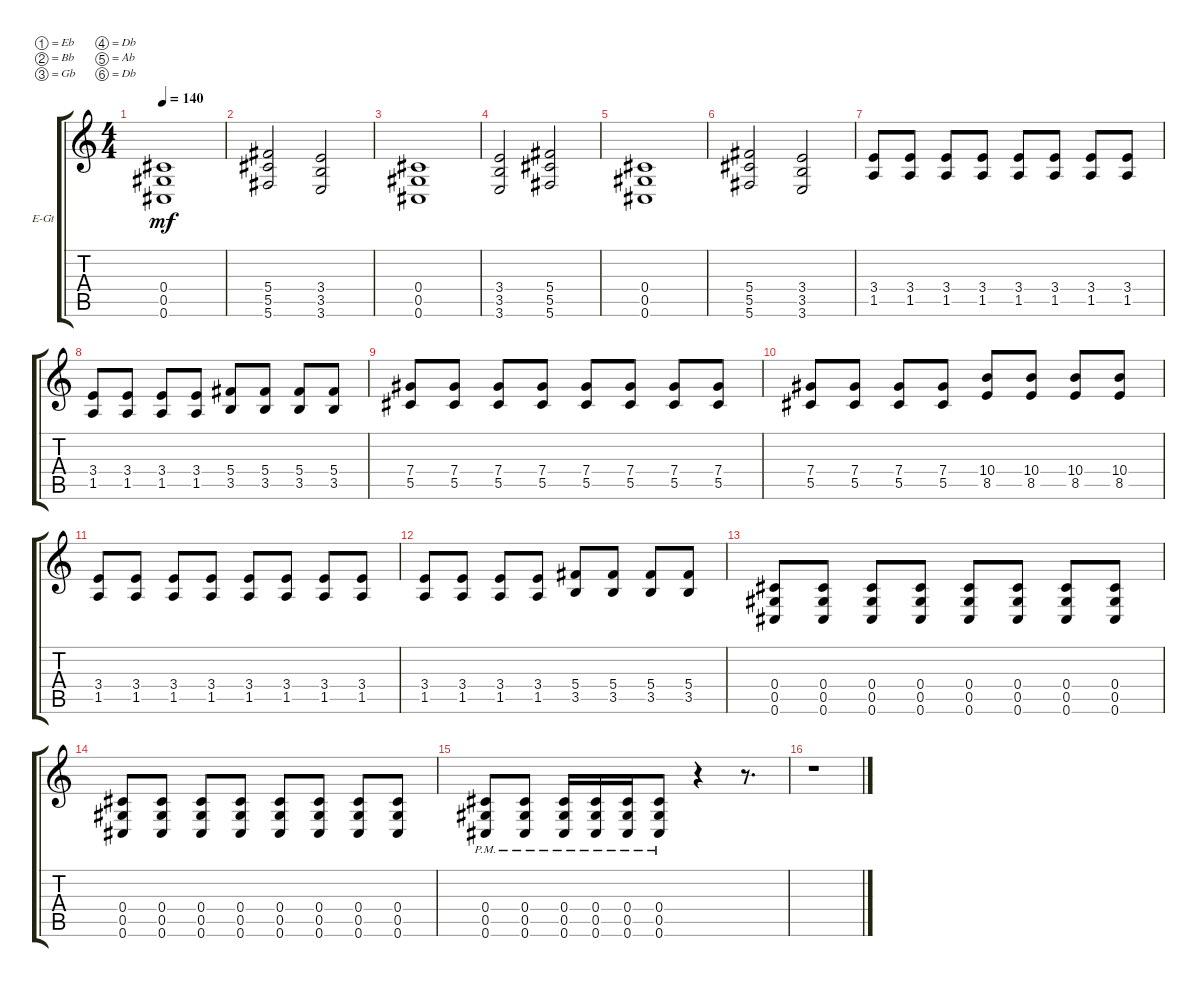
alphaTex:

\defaultSystemsLayout 4
\bracketExtendMode groupsimilarinstruments
\firstSystemTrackNameOrientation horizontal
\otherSystemsTrackNameOrientation horizontal
\track ("Electric Guitar" "E-Gt") {instrument distortionguitar}
\staff {score tabs}
\tuning (Eb4 Bb3 Gb3 Db3 Ab2 Db2)
\ts (4 4)
\tempo 140
\clef g2
\ks c
(0.4 0.5 0.6).1{dy mf} |
(5.6 5.5 5.4).2 (3.4 3.5 3.6).2 |
(0.6 0.5 0.4).1 |
(3.6 3.5 3.4).2 (5.6 5.5 5.4).2 |
(0.4 0.5 0.6).1 |
(5.6 5.5 5.4).2 (3.4 3.5 3.6).2 |
(1.5 3.4).8 (3.4 1.5).8 (1.5 3.4).8 (1.5 3.4).8 (1.5 3.4).8 (1.5 3.4).8 (1.5 3.4).8 (1.5 3.4).8 |
(1.5 3.4).8 (1.5 3.4).8 (1.5 3.4).8 (1.5 3.4).8 (3.5 5.4).8 (3.5 5.4).8 (3.5 5.4).8 (3.5 5.4).8 |
(5.5 7.4).8 (5.5 7.4).8 (5.5 7.4).8 (5.5 7.4).8 (5.5 7.4).8 (5.5 7.4).8 (5.5 7.4).8 (5.5 7.4).8 |
(5.5 7.4).8 (5.5 7.4).8 (5.5 7.4).8 (5.5 7.4).8 (8.5 10.4).8 (8.5 10.4).8 (8.5 10.4).8 (8.5 10.4).8 |
(1.5 3.4).8 (3.4 1.5).8 (1.5 3.4).8 (1.5 3.4).8 (1.5 3.4).8 (1.5 3.4).8 (1.5 3.4).8 (1.5 3.4).8 |
(1.5 3.4).8 (1.5 3.4).8 (1.5 3.4).8 (1.5 3.4).8 (3.5 5.4).8 (3.5 5.4).8 (3.5 5.4).8 (3.5 5.4).8 |
(0.6 0.5 0.4).8 (0.6 0.5 0.4).8 (0.6 0.5 0.4).8 (0.6 0.5 0.4).8 (0.6 0.5 0.4).8 (0.6 0.5 0.4).8 (0.6 0.5 0.4).8 (0.6 0.5 0.4).8 |
(0.6 0.5 0.4).8 (0.6 0.5 0.4).8 (0.6 0.5 0.4).8 (0.6 0.5 0.4).8 (0.6 0.5 0.4).8 (0.6 0.5 0.4).8 (0.6 0.5 0.4).8 (0.6 0.5 0.4).8 |
(0.6{pm} 0.5{pm} 0.4{pm}).8 (0.6{pm} 0.5{pm} 0.4{pm}).8 (0.6{pm} 0.5{pm} 0.4{pm}).16 (0.4{pm} 0.5{pm} 0.6{pm}).16 (0.4{pm} 0.5{pm} 0.6{pm}).16 (0.6{pm} 0.5{pm} 0.4{pm}).8 r.4 r.8{d} |
r.1
